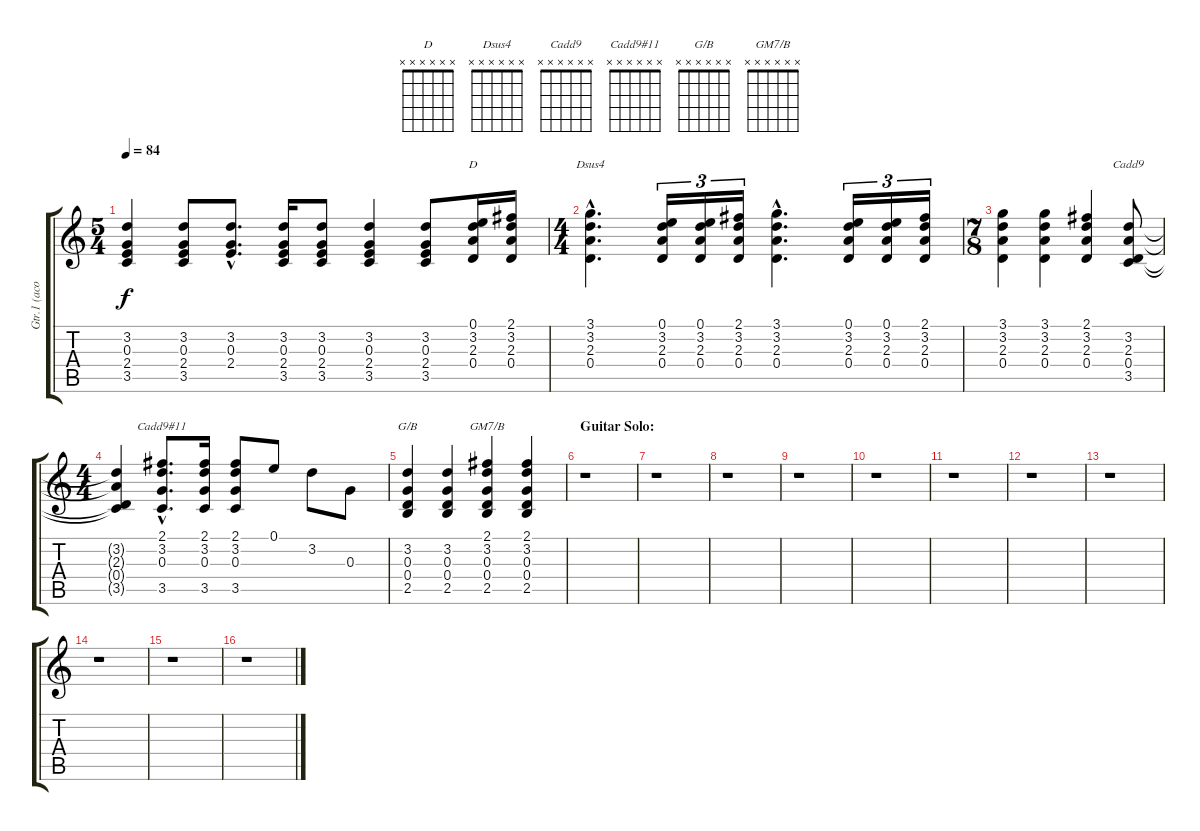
\track ("Gtr.1 (acous.)" "Gtr.1 (aco") {instrument acousticguitarsteel}
\staff {score tabs}
\tuning (E4 B3 G3 D3 A2 E2) {hide}
\chord ("D" x x x x x x) {firstfret 0}
\chord ("Dsus4" x x x x x x) {firstfret 0}
\chord ("Cadd9" x x x x x x) {firstfret 0}
\chord ("Cadd9#11" x x x x x x) {firstfret 0}
\chord ("G/B" x x x x x x) {firstfret 0}
\chord ("GM7/B" x x x x x x) {firstfret 0}
\ts (5 4)
\tempo 84
\clef g2
\ks c
(3.2 0.3 2.4 3.5).4{dy f} (3.2 0.3 2.4 3.5).8 (3.2{hac} 0.3{hac} 2.4{hac}).8{d} (3.2 0.3 2.4 3.5).16 (3.2 0.3 2.4 3.5).8 (3.2 0.3 2.4 3.5).4 (3.2 0.3 2.4 3.5).8 (0.1 3.2 2.3 0.4).16{ch "D"} (2.1 3.2 2.3 0.4).16 |
\ts (4 4)
(3.1{hac} 3.2{hac} 2.3{hac} 0.4{hac}).4{d ch "Dsus4"} (0.1 3.2 2.3 0.4).16{tu (3 2)} (0.1 3.2 2.3 0.4).16{tu (3 2)} (2.1 3.2 2.3 0.4).16{tu (3 2)} (3.1{hac} 3.2{hac} 2.3{hac} 0.4{hac}).4{d} (0.1 3.2 2.3 0.4).16{tu (3 2)} (0.1 3.2 2.3 0.4).16{tu (3 2)} (2.1 3.2 2.3 0.4).16{tu (3 2)} |
\ts (7 8)
(3.1 3.2 2.3 0.4).4 (3.1 3.2 2.3 0.4).4 (2.1 3.2 2.3 0.4).4 (3.2 2.3 0.4 3.5).8{ch "Cadd9"} |
\ts (4 4)
(3.2{t} 2.3{t} 0.4{t} 3.5{t}).4 (2.1{hac} 3.2{hac} 0.3{hac} 3.5{hac}).8{d ch "Cadd9#11"} (2.1 3.2 0.3 3.5).16 (2.1 3.2 0.3 3.5).8 0.1.8 3.2.8 0.3.8 |
(3.2 0.3 0.4 2.5).4{ch "G/B"} (3.2 0.3 0.4 2.5).4 (2.1 3.2 0.3 0.4 2.5).4{ch "GM7/B"} (2.1 3.2 0.3 0.4 2.5).4 |
\section ("" "Guitar Solo:")
r.1 |
r.1 |
r.1 |
r.1 |
r.1 |
r.1 |
r.1 |
r.1 |
r.1 |
r.1 |
r.1
